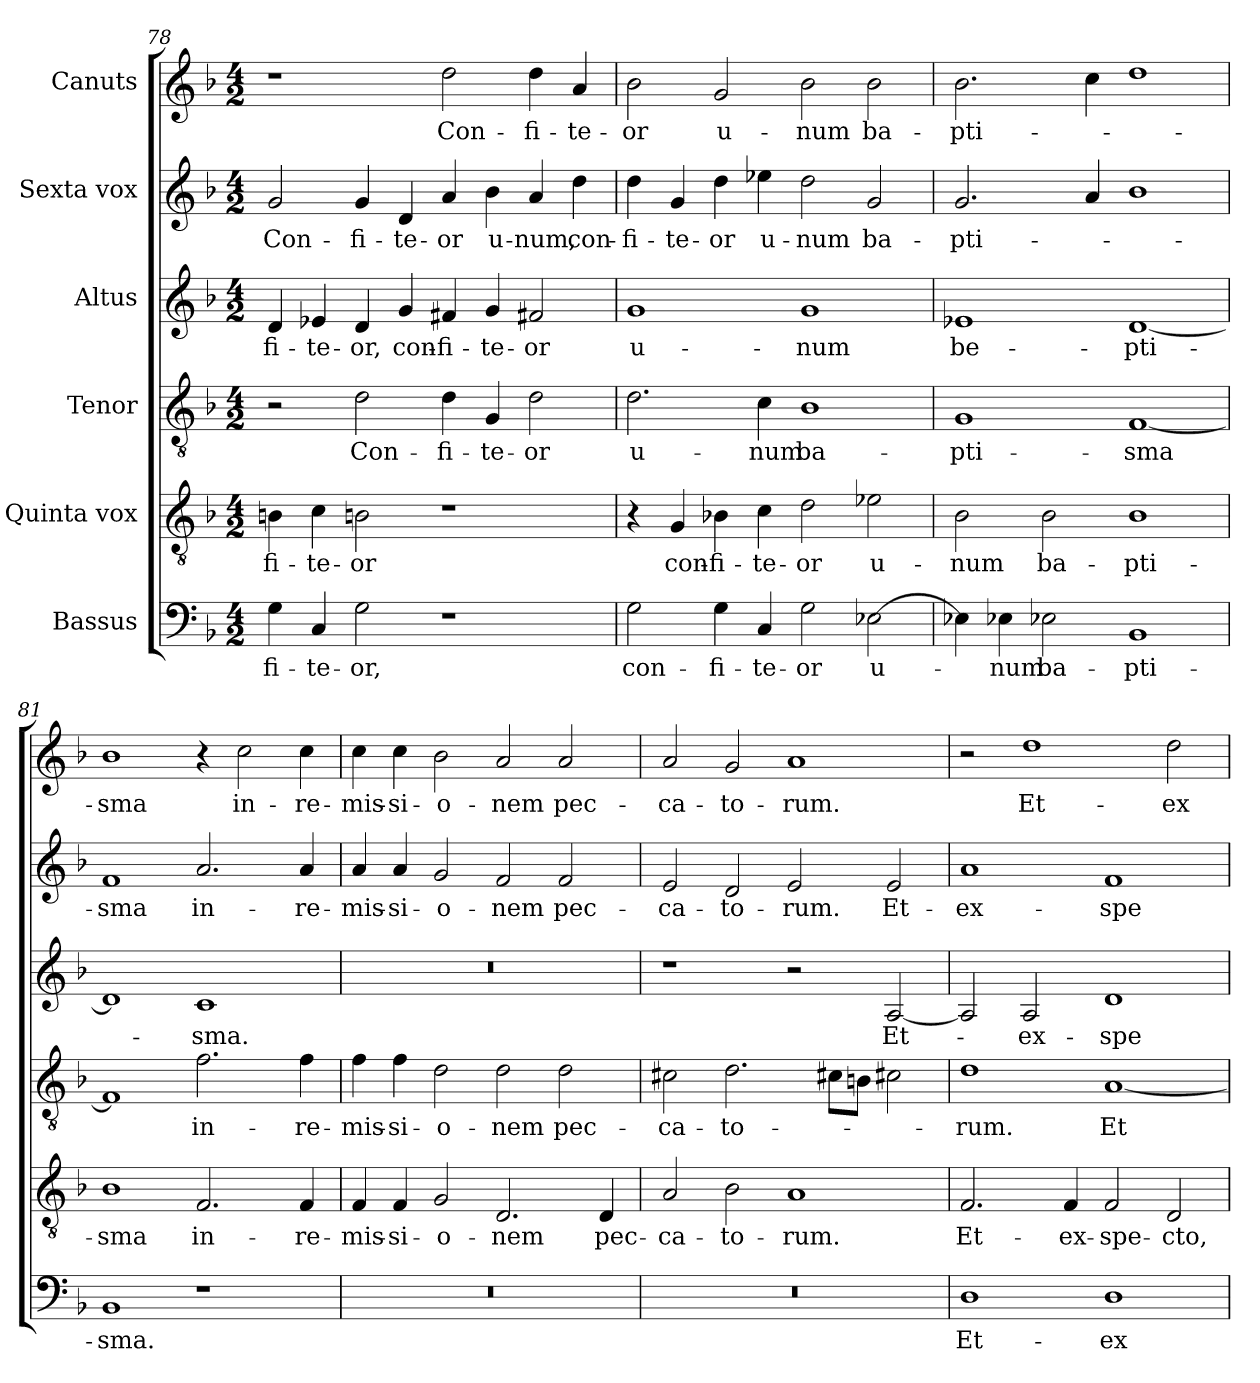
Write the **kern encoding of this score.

**kern	**text	**kern	**text	**kern	**text	**kern	**text	**kern	**text	**kern	**text
*part6	*part6	*part5	*part5	*part4	*part4	*part3	*part3	*part2	*part2	*part1	*part1
*staff6	*staff6	*staff5	*staff5	*staff4	*staff4	*staff3	*staff3	*staff2	*staff2	*staff1	*staff1
*I"Bassus	*	*I"Quinta vox	*	*I"Tenor	*	*I"Altus	*	*I"Sexta vox	*	*I"Canuts	*
*clefF4	*	*clefGv2	*	*clefGv2	*	*clefG2	*	*clefG2	*	*clefG2	*
*k[b-]	*	*k[b-]	*	*k[b-]	*	*k[b-]	*	*k[b-]	*	*k[b-]	*
*M4/2	*	*M4/2	*	*M4/2	*	*M4/2	*	*M4/2	*	*M4/2	*
=78	=78	=78	=78	=78	=78	=78	=78	=78	=78	=78	=78
4G\	-fi-	4Bn\	-fi-	2r	.	4d/	-fi-	2g/	Con-	1r	.
4C/	-te-	4c\	-te-	.	.	4e-X/	-te-	.	.	.	.
2G\	-or,	2Bn\	-or	2d\	Con-	4d/	-or,	4g/	-fi-	.	.
.	.	.	.	.	.	4g/	con-	4d/	-te-	.	.
1r	.	1r	.	4d\	-fi-	4f#X/	-fi-	4a/	-or	2dd\	Con-
.	.	.	.	4G/	-te-	4g/	-te-	4b-\	u-	.	.
.	.	.	.	2d\	-or	2f#X/	-or	4a/	-num,	4dd\	-fi-
.	.	.	.	.	.	.	.	4dd\	con-	4a/	-te-
=79	=79	=79	=79	=79	=79	=79	=79	=79	=79	=79	=79
2G\	con-	4r	.	2.d\	u-	1g/	u-	4dd\	-fi-	2b-\	-or
.	.	4G/	con-	.	.	.	.	4g/	-te-	.	.
4G\	-fi-	4B-X\	-fi-	.	.	.	.	4dd\	-or	2g/	u-
4C/	-te-	4c\	-te-	4c\	-num	.	.	4ee-X\	u-	.	.
2G\	-or	2d\	-or	1B-\	ba-	1g/	-num	2dd\	-num	2b-\	-num
[2E-X\	u-	2e-X\	u-	.	.	.	.	2g/	ba-	2b-\	ba-
=80	=80	=80	=80	=80	=80	=80	=80	=80	=80	=80	=80
4E-X\]	.	2B-\	-num	1G/	-pti-	1e-X/	be-	2.g/	-pti-	2.b-\	-pti-
4E-X\	-num	.	.	.	.	.	.	.	.	.	.
2E-X\	ba-	2B-\	ba-	.	.	.	.	.	.	.	.
.	.	.	.	.	.	.	.	4a/	.	4cc\	.
1BB-/	-pti-	1B-\	-pti-	[1F/	-sma	[1d/	-pti-	1b-\	.	1dd\	.
=81	=81	=81	=81	=81	=81	=81	=81	=81	=81	=81	=81
1BB-/	-sma.	1B-\	-sma	1F/]	.	1d/]	.	1f/	-sma	1b-\	-sma
1r	.	2.F/	in-	2.f\	in-	1c/	-sma.	2.a/	in-	4r	.
.	.	.	.	.	.	.	.	.	.	2cc\	in-
.	.	4F/	re-	4f\	re-	.	.	4a/	re-	4cc\	re-
=82	=82	=82	=82	=82	=82	=82	=82	=82	=82	=82	=82
0r	.	4F/	-mis-	4f\	-mis-	0r	.	4a/	-mis-	4cc\	-mis-
.	.	4F/	-si-	4f\	-si-	.	.	4a/	-si-	4cc\	-si-
.	.	2G/	-o-	2d\	-o-	.	.	2g/	-o-	2b-\	-o-
.	.	2.D/	-nem	2d\	-nem	.	.	2f/	-nem	2a/	-nem
.	.	.	.	2d\	pec-	.	.	2f/	pec-	2a/	pec-
.	.	4D/	pec-	.	.	.	.	.	.	.	.
=83	=83	=83	=83	=83	=83	=83	=83	=83	=83	=83	=83
0r	.	2A/	-ca-	2c#X\	-ca-	1r	.	2e/	-ca-	2a/	-ca-
.	.	2B-\	-to-	2.d\	-to-	.	.	2d/	-to-	2g/	-to-
.	.	1A/	-rum.	.	.	2r	.	2e/	-rum.	1a/	-rum.
.	.	.	.	8c#X\L	.	.	.	.	.	.	.
.	.	.	.	8Bn\J	.	.	.	.	.	.	.
.	.	.	.	2c#X\	.	[2A/	Et-	2e/	Et-	.	.
=84	=84	=84	=84	=84	=84	=84	=84	=84	=84	=84	=84
1D\	Et-	2.F/	Et-	1d\	-rum.	2A/]	.	1a/	ex-	2r	.
.	.	.	.	.	.	2A/	ex-	.	.	1dd\	Et-
.	.	4F/	ex-	.	.	.	.	.	.	.	.
1D\	ex-	2F/	-spe-	[1A/	Et-	1d/	-spe-	1f/	-spe-	.	.
.	.	2D/	-cto,	.	.	.	.	.	.	2dd\	ex-
=	=	=	=	=	=	=	=	=	=	=	=
*-	*-	*-	*-	*-	*-	*-	*-	*-	*-	*-	*-
